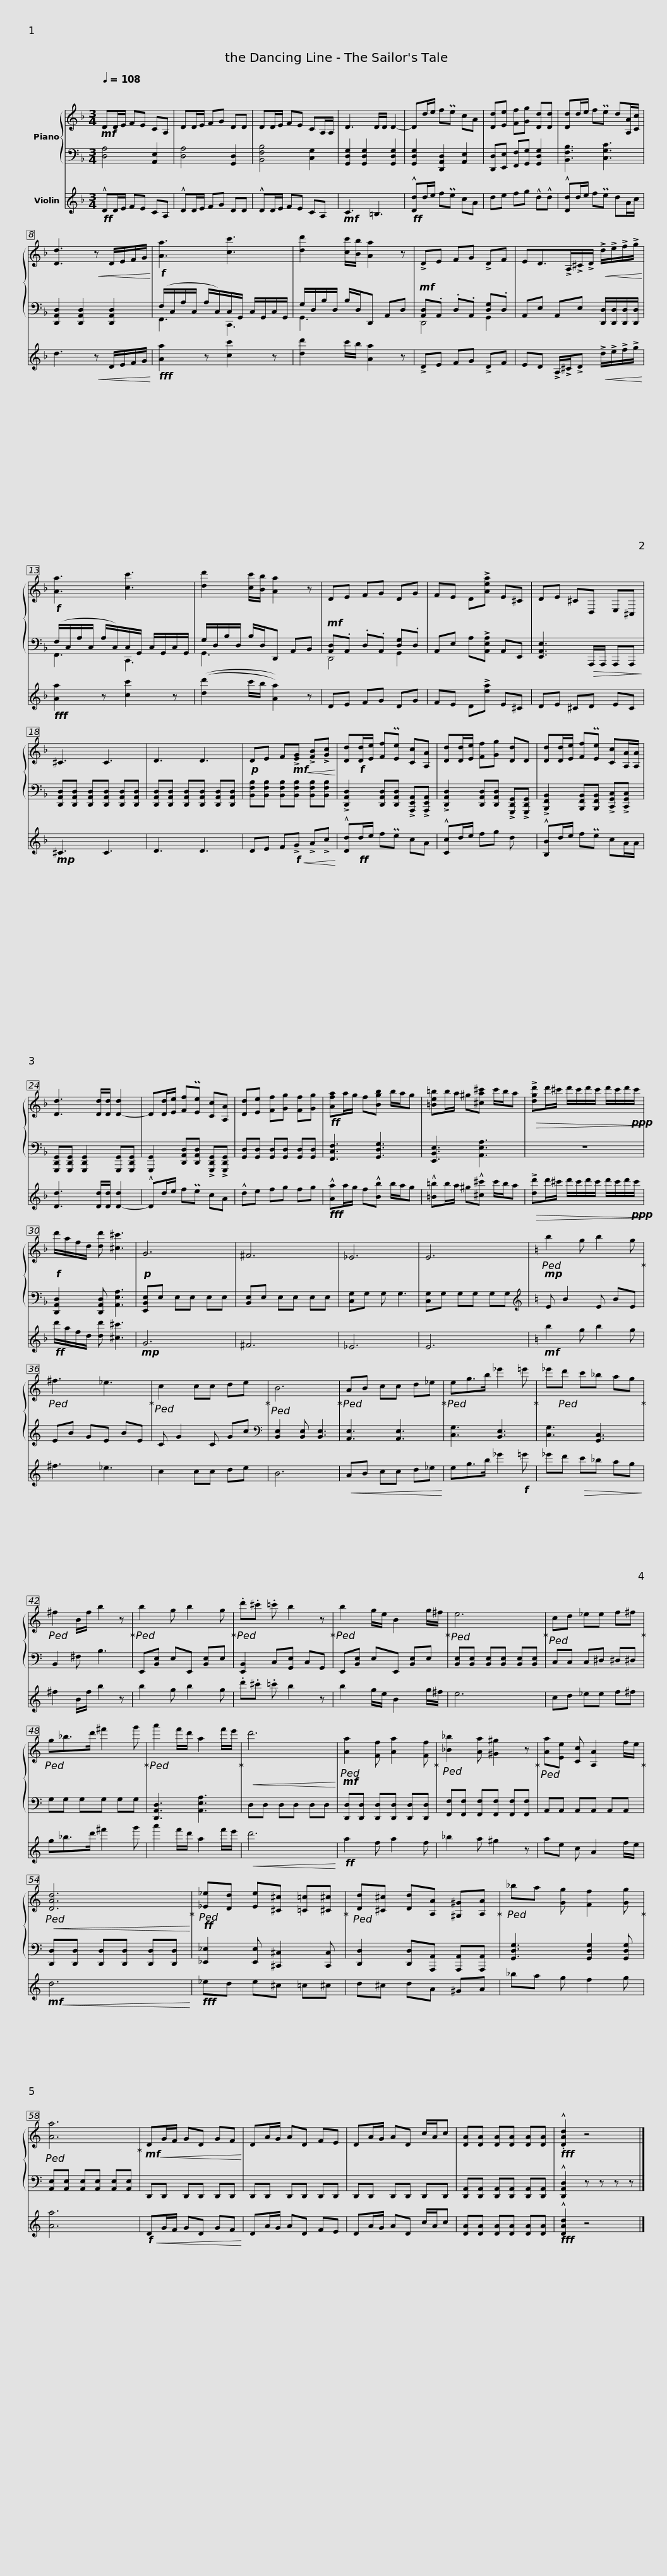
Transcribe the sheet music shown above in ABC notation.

X:1
%%score { 1 | ( 2 3 ) } 4
L:1/8
Q:1/4=108
M:3/4
I:linebreak $
K:F
V:1 treble
V:2 bass
V:3 bass
V:4 treble
V:1
!mf! DD/E/ FE CA, | DD/E/ FG DD | DD/E/ FE CA,/A,/ | D3 D/D/ D2- | Dd/e/ fPe cA | %5
 [Dd][Ee] [Ff][Gg] [Dd][Dd] |$ [Dd]d/e/ fPe d[A,A]/[Cc]/ | [Dd]3!<(! z D/E/F/G/!<)! |!f! [Aa]3 [cc']3 | [dd']2 [cc']/[Bb]/ [Aa]2 z | %10
 !>!DE FG !>!DF |$ ED>!>!A,!>!^C/!>!D/!<(! !>!d/!>!e/!>!f/!>!g/!<)! |!f! [Aa]3 [cc']3 | [dd']2 [cc']/[Bb]/ [Aa]2 z | DE FG DG |$ %15
 FE D!>![Aea] E^C | DE ^CD, E,^C, | ^C3 C3 | D3 D3 |!p! DE F!mf!!<(!!>![EG] !>![FB]!>![Gc]!<)! |$ %20
 [Dd]!f![Dd]/[Ee]/ [Ff]P[Ee] [Cc][A,A] | [Dd][Dd]/[Ee]/ [Ff][Gg] [Dd]D | [Dd][Dd]/[Ee]/ [Ff]P[Ee] [Cc][A,A]/[A,A]/ | [Dd]3 [Dd]/[Dd]/ [D-d]2 | D[Dd]/[Ee]/ [Ff]P[Ee] [Cc][A,A] |$ %25
 [Dd][Ee] [Ff][Gg] [Ff][Gg] |!ff! [Afa]a/g/ f[Bgb] b/a/g | [=Be=b]b/a/ ^g[^ca^c'] c'/b/a |!>(! !>![dgd']d'/^c'/ d'/c'/d'/c'/ d'/c'/d'/!ppp!c'/!>)! |$!f! d'/a/f/d/ [dd'] [^c^c']3 | %30
!p! G6 | ^F6 | _E6 | E6 |[K:C]!mp!!ped! b2 g b2 g!ped-up! |$ %35
!ped! ^f3 _e3!ped-up! |!ped! c2 cc de!ped-up! |!ped! B6!ped-up! |!ped! AB cc d_e!ped-up! |!ped! eg>b _e'2 =e'!ped-up! | %40
 _e'!ped!d' c'_b ag!ped-up! |$!ped! ^f2 B/f/ b2 z!ped-up! |!ped! b2 g b2 g!ped-up! |!ped! .d'.^c' .=c' b2 z!ped-up! |!ped! b2 g/e/ B2 g/^f/!ped-up! | %45
!ped! e6!ped-up! |!ped! cd _ee f^f!ped-up! |$!ped! g_b>d' ^f'2 g'!ped-up! |!ped! a'2 f'/d'/ a2 f'/e'/!ped-up! |!<(! d'6!<)! | %50
!mf!!ped! [Aa]2 [Ff] [Aa]2 [Ff]!ped-up! |!ped! [_B_b]2 [Aa] [^G^g]2 z!ped-up! |$!ped! [Aa][Ee] [Cc] [A,A]2 f/e/!ped-up! |!ped!!<(! [DAd]6!ped-up!!<)! |!ff!!ped! [_E_e][Dd] [Ee][^C^c] [=C=c][^C^c]!ped-up! | %55
!ped! [Dd][^C^c] [Dd][A,A] [^G,^G][A,A]!ped-up! |!ped! _ba [Gg] [Ff]2 [Gg]!ped-up! |$!ped! [Aa]6!ped-up! |!mf!!<(! DG/F/ GD GF!<)! | DA/G/ AD FE | %60
 DA/G/ AD c/A/c | [DA][DA] [DA][DA] [DA][DA] |$!fff! .!^![DAd]2 z4 |] %63
V:2
 [D,A,]4 [A,,E,]2 | [D,A,]4 [G,,D,]2 | [B,,F,B,]4 [C,G,]2 | [G,,D,G,]2 [G,,D,G,]2 [G,,D,G,]2 | [G,,D,G,]2 [D,,A,,D,]2 [A,,E,]2 | %5
 [D,,D,][E,,E,] [F,,F,][G,,G,] [G,,D,G,]2 |$ [B,,F,B,]3 [C,G,C]3 | [D,,A,,D,]2 [D,,A,,D,]2 [D,,A,,D,]2 | (F,/C,/A,/C,/ A,/C,/)C,/G,,/ C,/G,,/C,/G,,/ | G,/D,/B,/D,/ B,/D,/D,, A,,D, | %10
!mf! [A,,D,].A,, .D,.A,, [D,G,].D, |$ A,,E, A,,E, [D,,D,]/[D,,D,]/[D,,D,]/[D,,D,]/ | (F,/C,/A,/C,/ A,/C,/)C,/G,,/ C,/G,,/C,/G,,/ | G,/D,/B,/D,/ B,/D,/D,, A,,B,, |!mf! [A,,D,].A,, .D,.A,, [D,G,].D, |$ %15
 A,,E, A,!>![A,,E,A,] A,,E,, | [E,,A,,E,]3!>(! A,,,/A,,,/ A,,,A,,,!>)! | [D,,A,,D,][D,,A,,D,] [D,,A,,D,][D,,A,,D,] [D,,A,,D,][D,,A,,D,] | [D,,A,,D,][D,,A,,D,] [D,,A,,D,][D,,A,,D,] [D,,A,,D,][D,,A,,D,] | [B,,F,B,][B,,F,B,] [B,,F,B,][B,,F,B,] [B,,F,B,][B,,F,B,] |$ %20
 !>![D,,A,,D,]2 [D,,A,,D,][D,,A,,D,] !>![A,,,E,,A,,]!>![A,,,E,,A,,] | !>![D,,A,,D,]2 [D,,A,,D,][D,,A,,D,] !>![G,,,D,,G,,]!>![G,,,D,,G,,] | !>![B,,,F,,B,,]2 [B,,,F,,B,,][B,,,F,,B,,] !>![C,,G,,C,]!>![C,,G,,C,] | [G,,,D,,G,,][G,,,D,,G,,] [G,,,D,,G,,]2 [G,,,G,,][G,,,D,,G,,] | [G,,,G,,]2 [D,,A,,D,][D,,A,,D,] !>![G,,,D,,G,,]!>![G,,,D,,G,,] |$ %25
 [G,,D,][G,,D,] [G,,D,][G,,D,] [G,,D,][G,,D,] | [F,,C,F,]3 [G,,D,G,]3 | [E,,B,,E,]3 [A,,E,A,]3 | z6 |$ [D,,A,,D,]2 [D,,A,,D,] [A,,E,A,]3 | %30
 [E,,B,,E,]E, E,E, E,E, | [B,,E,]E, E,E, E,E, | [C,G,]G, G, G,3 | [C,G,]G, G,G, G,G, |[K:C][K:treble] E B2 E BE |$ %35
 EB GE BE | C G2 C Gc |[K:bass] [B,,E,]2 [B,,E,] [B,,E,]3 | [A,,E,]3 [A,,E,]3 | [C,G,]3 [B,,E,]3 | %40
 [C,G,]3 [G,,C,]3 |$ B,,2 ^F, B,3 | E,,[B,,E,] E,E,, [B,,E,]E, | [E,,B,,]2 C,[G,,E,] C,G,, | E,,[B,,E,] E,E,, [B,,E,]E, | %45
 [B,,E,][B,,E,] [B,,E,][B,,E,] [B,,E,][B,,E,] | C,C, C,^D, ^D,^D, |$ G,G, G,G, G,G, | [D,,A,,D,]3 [A,,E,A,]3 | D,D, D,D, D,D, | %50
 [D,,D,][D,,D,] [D,,D,][D,,D,] [D,,D,][D,,D,] | [F,,F,][F,,F,] [F,,F,][F,,F,] [F,,F,][F,,F,] |$ A,,A,, A,,A,, A,,A,, | [D,,D,][D,,D,] [D,,D,][D,,D,] [D,,D,][D,,D,] | [_E,,_E,]2 [E,,E,] [^C,,^C,]2 [C,,C,] | %55
 [D,,D,]2 [D,,D,][A,,,A,,] [A,,,A,,][A,,,A,,] | [G,,D,G,]3 [G,,D,G,]2 [G,,D,G,] |$ [A,,E,][A,,E,] [A,,E,][A,,E,] [A,,E,][A,,E,] | D,,D,, D,,D,, D,,D,, | D,,D,, D,,D,, D,,D,, | %60
 D,,D,, D,,D,, D,,D,, | [D,,A,,][D,,A,,] [D,,A,,][D,,A,,] [D,,A,,][D,,A,,] |$ !^![D,,A,,D,]2 z z z z |] %63
V:3
 x6 | x6 | x6 | x6 | x6 | %5
 x6 |$ x6 | x6 | F,,3 C,,3 | G,,3 x3 | %10
 D,,4 G,,2 |$ x6 | F,,3 C,,3 | G,,3 x3 | D,,4 G,,2 |$ %15
 x6 | x6 | x6 | x6 | x6 |$ %20
 x6 | x6 | x6 | x6 | x6 |$ %25
 x6 | x6 | x6 | x6 |$ x6 | %30
 x6 | x6 | x6 | x6 |[K:C][K:treble] x6 |$ %35
 x6 | x6 |[K:bass] x6 | x6 | x6 | %40
 x6 |$ x6 | x6 | x6 | x6 | %45
 x6 | x6 |$ x6 | x6 | x6 | %50
 x6 | x6 |$ x6 | x6 | x6 | %55
 x6 | x6 |$ x6 | x6 | x6 | %60
 x6 | x6 |$ x6 |] %63
V:4
!ff! !^!DD/E/ FE CA, | !^!DD/E/ FG DD | !^!DD/E/ FE CA, |!mf! C3 =B,3 |!ff! !^![Dd]d/e/ fPe cA | %5
 de fg !^!d!^!d |$ !^![Dd]d/e/ fPe dA/c/ | d3!<(! z D/E/F/G/!<)! |!fff! [Aa]2 z [cc']2 z | [dd']2 c'/b/ [Aa]2 z | %10
 !>!DE FG !>!DF |$ ED !>!A,/!>!^C/!>!D!<(! !>!d/!>!e/!>!f/!>!g/!<)! |!fff! [Aa]2 z [cc']2 z | (([dd']2 c'/b/ [Aa]2)) z | DE FG DG |$ %15
 FE D!>![ea] E^C | DE ^CD EC |!mp! ^C3 C3 | D3 D3 | DE F!f!!<(!!>!G !>!A!>!c!<)! |$ %20
 !^![Dd]!ff!d/e/ fPe cA | !^![Cc]d/e/ fg dx | !^![B,B]d/e/ fPe cA/A/ | [Dd]3 [Dd]/[Dd]/ [D-d]2 | !^!Dd/e/ fPe cA |$ %25
 !^!de fg fg |!fff! !^![Aa]a/g/ f!^![Bb] b/a/g | !^![=B=b]b/a/ ^g!^![^c^c'] c'/b/a |!>(! !>![dd']d'/^c'/ d'/c'/d'/c'/ d'/c'/d'/!ppp!c'/!>)! |$!ff! d'/a/f/d/ [dd'] [^c^c']3 | %30
!mp! G6 | ^F6 | _E6 | E6 |[K:C]!mf! b2 g b2 g |$ %35
 ^f3 _e3 | c2 cc de | B6 |!<(! AB cc d_e!<)! | eg>b _e'2!f! =e' | %40
 _e'd'!>(! c'_b ag!>)! |$ ^f2 B/f/ b2 z | b2 g b2 g | .d'.^c' .=c' b2 z | b2 g/e/ B2 g/^f/ | %45
 e6 | cd _ee f^f |$ g_b>d' ^f'2 g' | a'2 f'/d'/ a2 f'/e'/ |!<(! d'6!<)! | %50
!ff! a2 f a2 f | _b2 a ^g2 z |$ ae c A2 f/e/ |!mf!!<(! d6!<)! |!fff! _ed e^c =c^c | %55
 d^c dA ^GA | _ba g f2 g |$ [Aa]6 |!f!!<(! DG/F/ GD GF!<)! | DA/G/ AD FE | %60
 DA/G/ AD c/A/c | [DA][DA] [DA][DA] [DA][DA] |$!fff! !^![DAd]2 z4 |] %63
